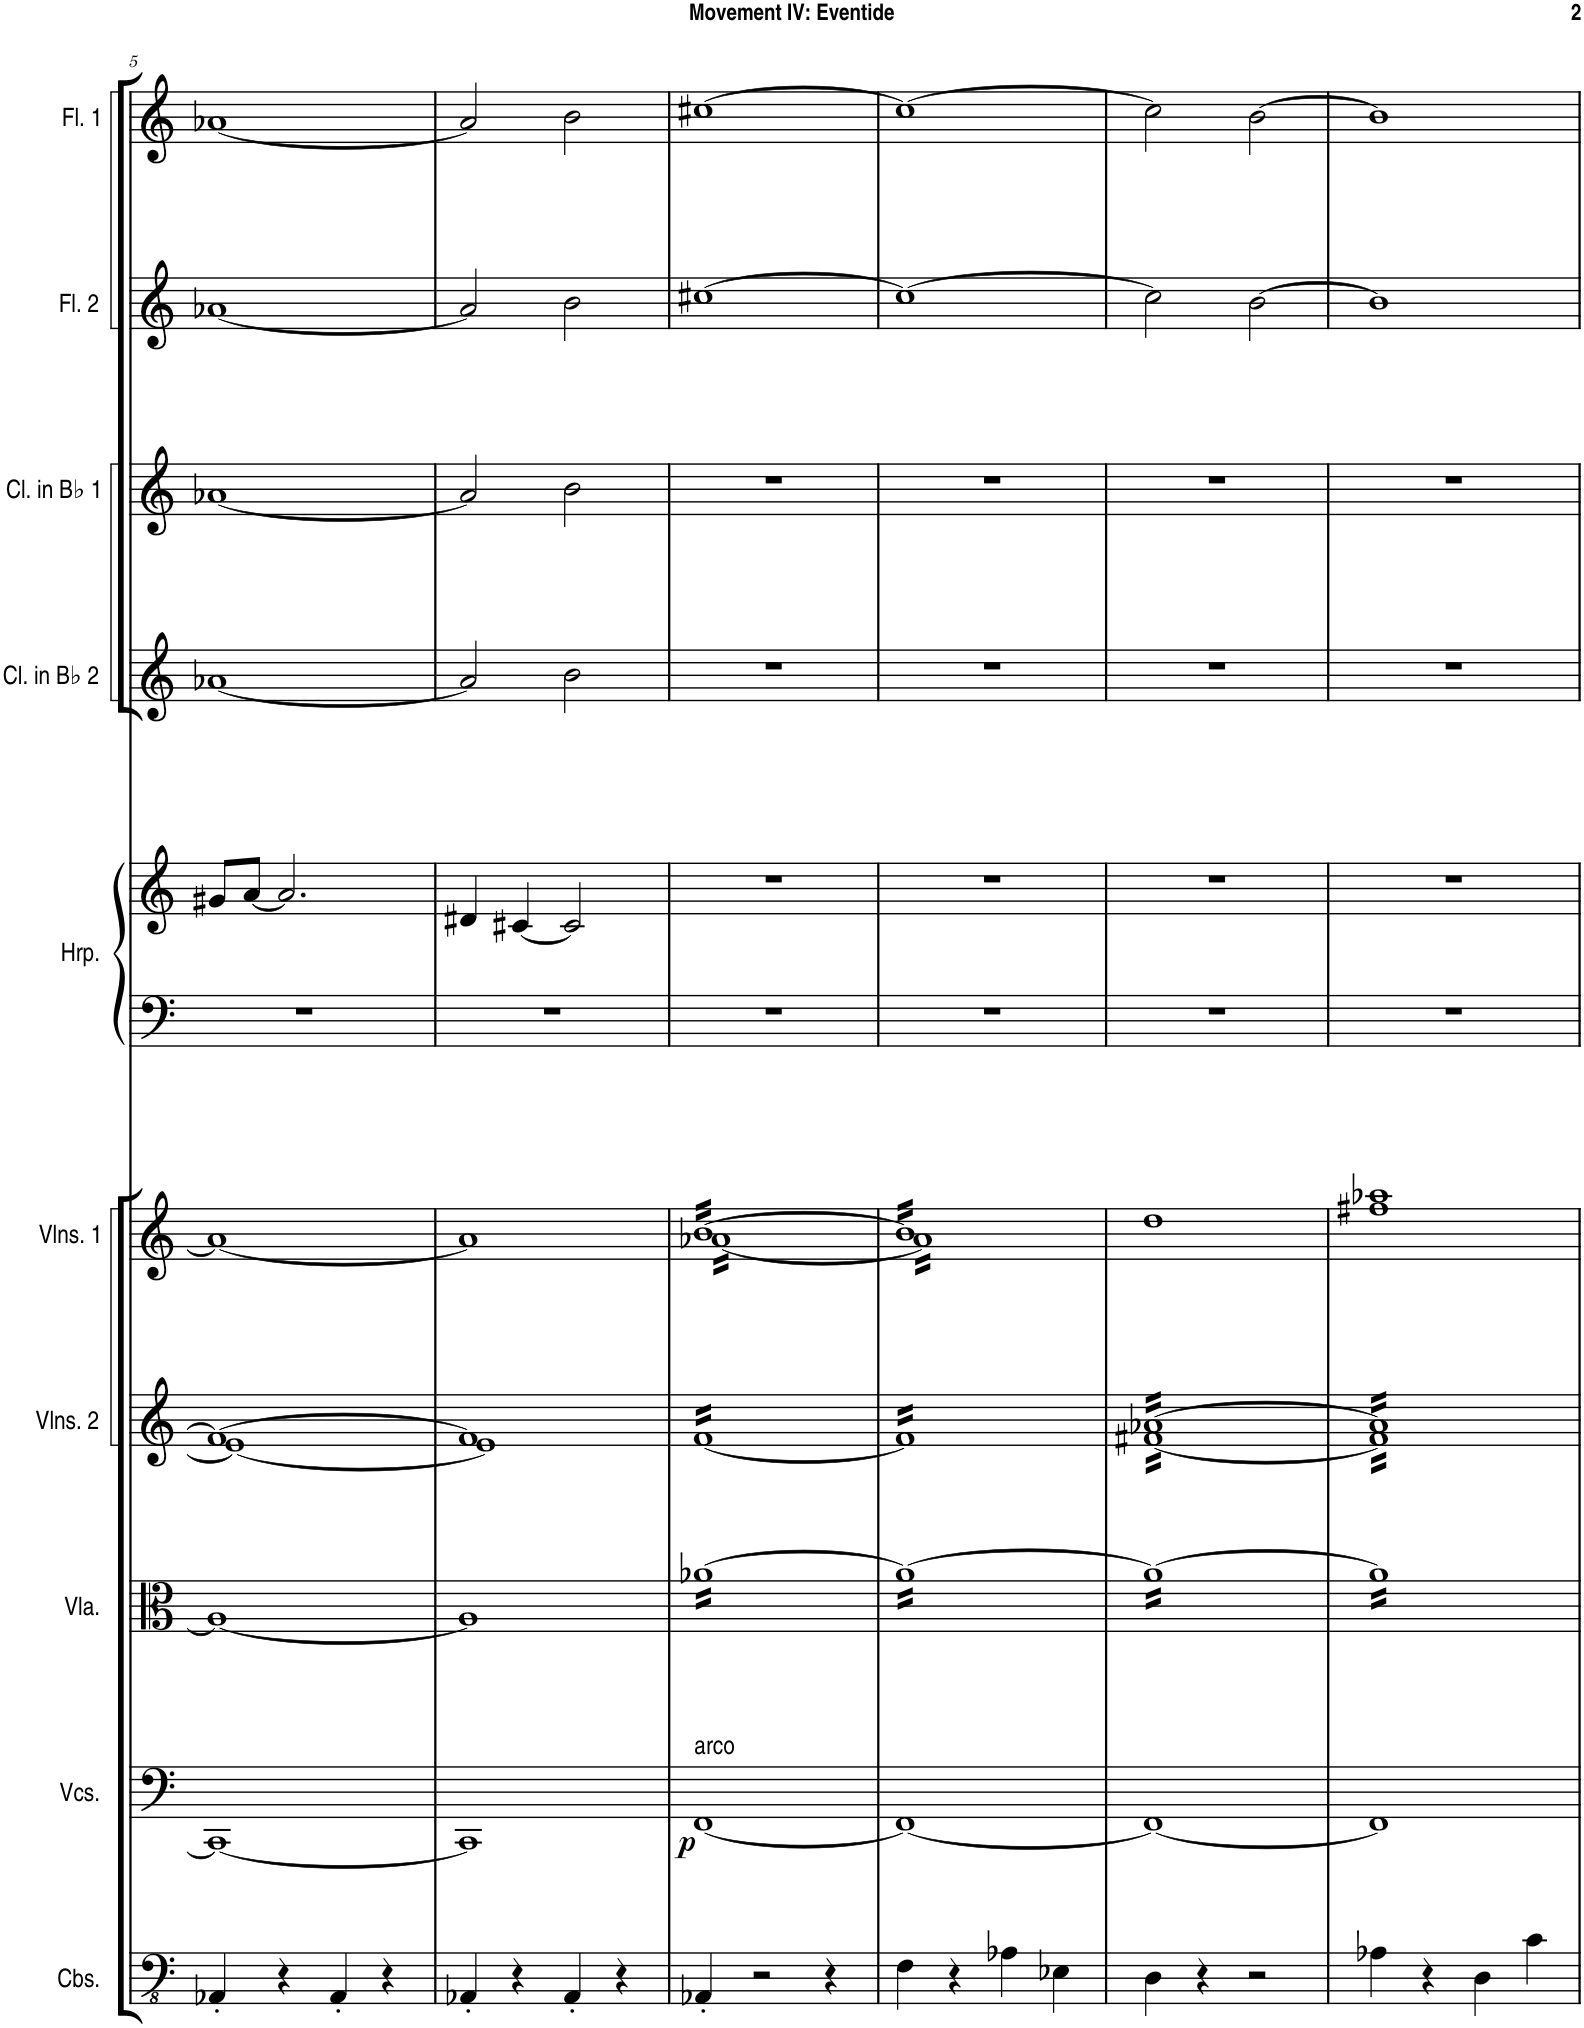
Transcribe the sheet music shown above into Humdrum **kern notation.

**kern	**kern	**dynam	**kern	**kern	**kern	**kern	**kern	**kern	**kern	**kern	**kern
*part10	*part9	*part9	*part8	*part7	*part6	*part5	*part5	*part4	*part3	*part2	*part1
*staff11	*staff10	*staff10	*staff9	*staff8	*staff7	*staff6	*staff5	*staff4	*staff3	*staff2	*staff1
*I"Contrabasses	*I"Violoncellos	*	*I"Viola	*I"Violins 2	*I"Violins 1	*I"Harp	*	*I"Clarinet in Bb 2	*I"Clarinet in Bb 1	*I"Flute 2	*I"Flute 1
*I'Cbs.	*I'Vcs.	*	*I'Vla.	*I'Vlns. 2	*I'Vlns. 1	*I'Hrp.	*	*I'Cl. in Bb 2	*I'Cl. in Bb 1	*I'Fl. 2	*I'Fl. 1
!!LO:PB:g=z
*clefFv4	*clefF4	*	*clefC3	*clefG2	*clefG2	*clefF4	*clefG2	*clefG2	*clefG2	*clefG2	*clefG2
*	*	*	*	*	*	*	*	*Trd1c2	*Trd1c2	*	*
*k[]	*k[]	*	*k[]	*k[]	*k[]	*k[]	*k[]	*k[]	*k[]	*k[]	*k[]
*M4/4	*M4/4	*	*M4/4	*M4/4	*M4/4	*M4/4	*M4/4	*M4/4	*M4/4	*M4/4	*M4/4
=5	=5	=5	=5	=5	=5	=5	=5	=5	=5	=5	=5
*	*	*	*	*^	*	*	*	*	*	*	*
4AAA-X'/	1CC#_	.	1A-_	1f#_	1e-_	1a-_	1r	8g#X/L	[1a-X	[1a-X	[1a-X	[1a-X
.	.	.	.	.	.	.	.	[8a/J	.	.	.	.
4r	.	.	.	.	.	.	.	2.a/]	.	.	.	.
4AAA-'/	.	.	.	.	.	.	.	.	.	.	.	.
4r	.	.	.	.	.	.	.	.	.	.	.	.
=6	=6	=6	=6	=6	=6	=6	=6	=6	=6	=6	=6	=6
4AAA-X'/	1CC#]	.	1A-]	1f#]	1e-]	1a-]	1r	4d#X/	2a-/]	2a-/]	2a-/]	2a-/]
4r	.	.	.	.	.	.	.	[4c#X/	.	.	.	.
4AAA-'/	.	.	.	.	.	.	.	2c#/]	2b\	2b\	2b\	2b\
4r	.	.	.	.	.	.	.	.	.	.	.	.
*	*	*	*	*v	*v	*	*	*	*	*	*	*
=7	=7	=7	=7	=7	=7	=7	=7	=7	=7	=7	=7
*	*	*	*	*	*^	*	*	*	*	*	*
!	!LO:TX:a:t=arco	!	!	!	!	!	!	!	!	!	!	!
!	!	!LO:DY:b	!	!	!	!	!	!	!	!	!	!
*	*	*	*tremolo	*	*	*	*	*	*	*	*	*
*	*	*	*	*tremolo	*	*	*	*	*	*	*	*
*	*	*	*	*	*tremolo	*	*	*	*	*	*	*
4AAA-X'/	[1FF	p	[16a-XLL	[16fLL	[16bLL	[16a-XLL	1r	1r	1r	1r	[1cc#X	[1cc#X
.	.	.	16a-X	16f	16b	16a-X	.	.	.	.	.	.
.	.	.	16a-X	16f	16b	16a-X	.	.	.	.	.	.
.	.	.	16a-X	16f	16b	16a-X	.	.	.	.	.	.
2r	.	.	16a-X	16f	16b	16a-X	.	.	.	.	.	.
.	.	.	16a-X	16f	16b	16a-X	.	.	.	.	.	.
.	.	.	16a-X	16f	16b	16a-X	.	.	.	.	.	.
.	.	.	16a-X	16f	16b	16a-X	.	.	.	.	.	.
.	.	.	16a-X	16f	16b	16a-X	.	.	.	.	.	.
.	.	.	16a-X	16f	16b	16a-X	.	.	.	.	.	.
.	.	.	16a-X	16f	16b	16a-X	.	.	.	.	.	.
.	.	.	16a-X	16f	16b	16a-X	.	.	.	.	.	.
4r	.	.	16a-X	16f	16b	16a-X	.	.	.	.	.	.
.	.	.	16a-X	16f	16b	16a-X	.	.	.	.	.	.
.	.	.	16a-X	16f	16b	16a-X	.	.	.	.	.	.
.	.	.	16a-XJJ	16fJJ	16bJJ	16a-XJJ	.	.	.	.	.	.
=8	=8	=8	=8	=8	=8	=8	=8	=8	=8	=8	=8	=8
4FF\	1FF_	.	16a-LL	16f]LL	16b]LL	16a-]LL	1r	1r	1r	1r	1cc#_	1cc#_
.	.	.	16a-	16f	16b	16a-	.	.	.	.	.	.
.	.	.	16a-	16f	16b	16a-	.	.	.	.	.	.
.	.	.	16a-	16f	16b	16a-	.	.	.	.	.	.
4r	.	.	16a-	16f	16b	16a-	.	.	.	.	.	.
.	.	.	16a-	16f	16b	16a-	.	.	.	.	.	.
.	.	.	16a-	16f	16b	16a-	.	.	.	.	.	.
.	.	.	16a-	16f	16b	16a-	.	.	.	.	.	.
4AA-X\	.	.	16a-	16f	16b	16a-	.	.	.	.	.	.
.	.	.	16a-	16f	16b	16a-	.	.	.	.	.	.
.	.	.	16a-	16f	16b	16a-	.	.	.	.	.	.
.	.	.	16a-	16f	16b	16a-	.	.	.	.	.	.
4EE-X\	.	.	16a-	16f	16b	16a-	.	.	.	.	.	.
.	.	.	16a-	16f	16b	16a-	.	.	.	.	.	.
.	.	.	16a-	16f	16b	16a-	.	.	.	.	.	.
.	.	.	16a-JJ	16fJJ	16bJJ	16a-JJ	.	.	.	.	.	.
*	*	*	*	*	*Xtremolo	*	*	*	*	*	*	*
*	*	*	*	*	*v	*v	*	*	*	*	*	*
=9	=9	=9	=9	=9	=9	=9	=9	=9	=9	=9	=9
*	*	*	*	*^	*	*	*	*	*	*	*
4DD\	1FF_	.	16a-LL	[16a-XLL	[16f#XLL	1dd	1r	1r	1r	1r	2cc#\]	2cc#\]
.	.	.	16a-	16a-X	16f#X	.	.	.	.	.	.	.
.	.	.	16a-	16a-X	16f#X	.	.	.	.	.	.	.
.	.	.	16a-	16a-X	16f#X	.	.	.	.	.	.	.
4r	.	.	16a-	16a-X	16f#X	.	.	.	.	.	.	.
.	.	.	16a-	16a-X	16f#X	.	.	.	.	.	.	.
.	.	.	16a-	16a-X	16f#X	.	.	.	.	.	.	.
.	.	.	16a-	16a-X	16f#X	.	.	.	.	.	.	.
2r	.	.	16a-	16a-X	16f#X	.	.	.	.	.	[2b\	[2b\
.	.	.	16a-	16a-X	16f#X	.	.	.	.	.	.	.
.	.	.	16a-	16a-X	16f#X	.	.	.	.	.	.	.
.	.	.	16a-	16a-X	16f#X	.	.	.	.	.	.	.
.	.	.	16a-	16a-X	16f#X	.	.	.	.	.	.	.
.	.	.	16a-	16a-X	16f#X	.	.	.	.	.	.	.
.	.	.	16a-	16a-X	16f#X	.	.	.	.	.	.	.
.	.	.	16a-JJ	16a-XJJ	16f#XJJ	.	.	.	.	.	.	.
=10	=10	=10	=10	=10	=10	=10	=10	=10	=10	=10	=10	=10
*	*	*	*	*	*	*^	*	*	*	*	*	*
4AA-X\	1FF]	.	16a-]LL	16a-]LL	16f#]LL	1aa-X	1ff#X	1r	1r	1r	1r	1b]	1b]
.	.	.	16a-	16a-	16f#	.	.	.	.	.	.	.	.
.	.	.	16a-	16a-	16f#	.	.	.	.	.	.	.	.
.	.	.	16a-	16a-	16f#	.	.	.	.	.	.	.	.
4r	.	.	16a-	16a-	16f#	.	.	.	.	.	.	.	.
.	.	.	16a-	16a-	16f#	.	.	.	.	.	.	.	.
.	.	.	16a-	16a-	16f#	.	.	.	.	.	.	.	.
.	.	.	16a-	16a-	16f#	.	.	.	.	.	.	.	.
4DD\	.	.	16a-	16a-	16f#	.	.	.	.	.	.	.	.
.	.	.	16a-	16a-	16f#	.	.	.	.	.	.	.	.
.	.	.	16a-	16a-	16f#	.	.	.	.	.	.	.	.
.	.	.	16a-	16a-	16f#	.	.	.	.	.	.	.	.
4C\	.	.	16a-	16a-	16f#	.	.	.	.	.	.	.	.
.	.	.	16a-	16a-	16f#	.	.	.	.	.	.	.	.
.	.	.	16a-	16a-	16f#	.	.	.	.	.	.	.	.
.	.	.	16a-JJ	16a-JJ	16f#JJ	.	.	.	.	.	.	.	.
*	*	*	*	*Xtremolo	*	*	*	*	*	*	*	*	*
*	*	*	*Xtremolo	*	*	*	*	*	*	*	*	*	*
*	*	*	*	*v	*v	*	*	*	*	*	*	*	*
*	*	*	*	*	*v	*v	*	*	*	*	*	*
=	=	=	=	=	=	=	=	=	=	=	=
*-	*-	*-	*-	*-	*-	*-	*-	*-	*-	*-	*-
